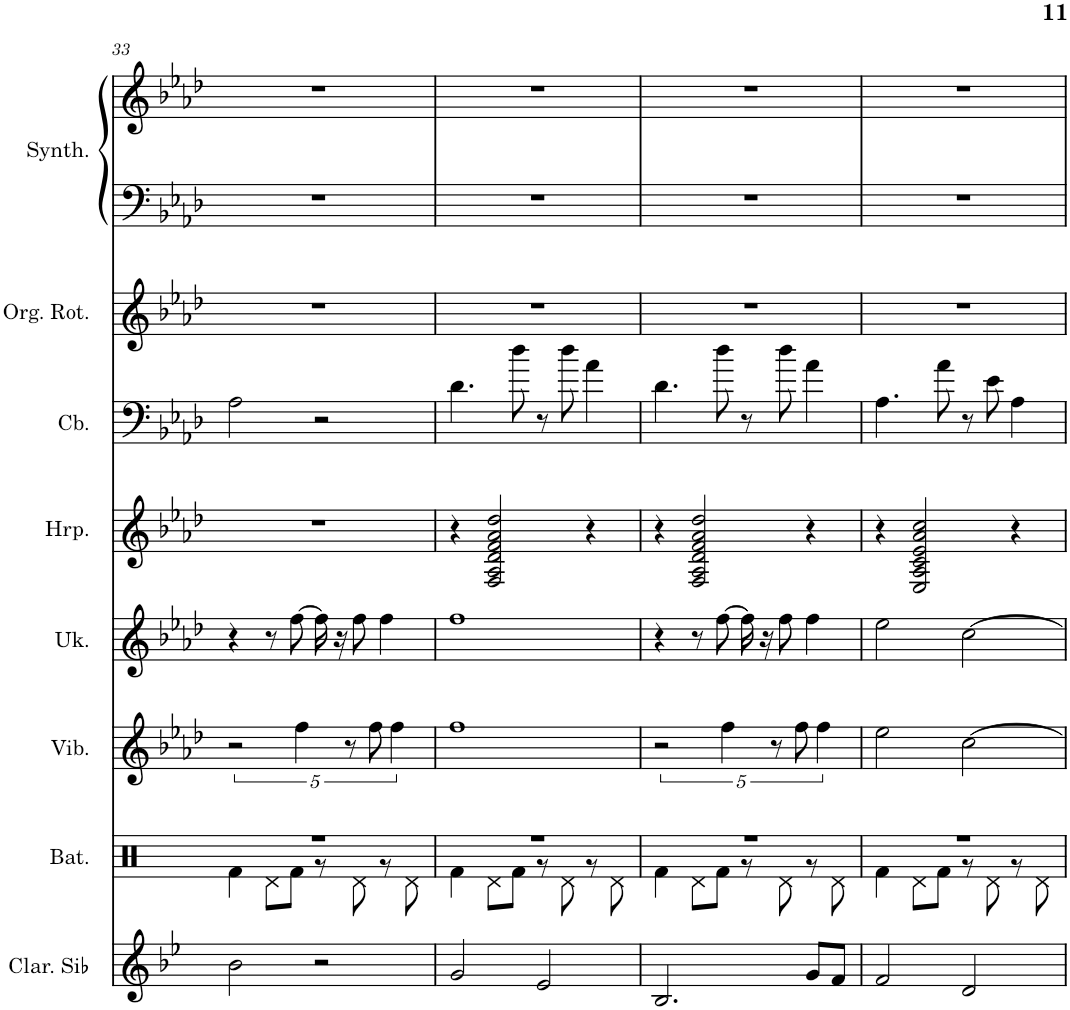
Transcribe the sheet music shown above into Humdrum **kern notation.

**kern	**kern	**kern	**kern	**kern	**kern	**kern	**kern	**kern
*part8	*part7	*part6	*part5	*part4	*part3	*part2	*part1	*part1
*staff9	*staff8	*staff7	*staff6	*staff5	*staff4	*staff3	*staff2	*staff1
*I"Clarinette en Sib	*I"Batterie	*I"Vibraphone, Vibraphone	*I"Ukulélé, Acoustic Guitar (nylon)	*I"Harpe	*I"Contrebasse, Acoustic Bass	*I"Orgue rotatif, Rock Organ	*I"Synthétiseur d'instruments à cordes, Synth Strings 2	*
*I'Clar. Sib	*I'Bat.	*I'Vib.	*I'Uk.	*I'Hrp.	*I'Cb.	*I'Org. Rot.	*I'Synth.	*
!!LO:PB:g=z
*clefG2	*clefX	*clefG2	*clefG2	*clefG2	*clefF4	*clefG2	*clefF4	*clefG2
*Trd1c2	*	*	*	*	*Trd7c12	*	*	*
*k[b-e-]	*k[]	*k[b-e-a-d-]	*k[b-e-a-d-]	*k[b-e-a-d-]	*k[b-e-a-d-]	*k[b-e-a-d-]	*k[b-e-a-d-]	*k[b-e-a-d-]
*M4/4	*M4/4	*M4/4	*M4/4	*M4/4	*M4/4	*M4/4	*M4/4	*M4/4
=33	=33	=33	=33	=33	=33	=33	=33	=33
*	*^	*	*	*	*	*	*	*
2b-\	1r	4Rf\	5%2r	4r	1r	2A-\	1r	1r	1r
.	.	8Rd\L	.	8r	.	.	.	.	.
.	.	8Rf\J	.	[8ff\	.	.	.	.	.
.	.	.	5ff\	.	.	.	.	.	.
2r	.	8r	.	16ff\]	.	2r	.	.	.
.	.	.	.	16r	.	.	.	.	.
.	.	.	10r	.	.	.	.	.	.
.	.	8Rd\	.	8ff\	.	.	.	.	.
.	.	.	10ff\	.	.	.	.	.	.
.	.	8r	.	4ff\	.	.	.	.	.
.	.	.	5ff\	.	.	.	.	.	.
.	.	8Rd\	.	.	.	.	.	.	.
=34	=34	=34	=34	=34	=34	=34	=34	=34	=34
2g/	1r	4Rf\	1ff	1ff	4r	4.d-\	1r	1r	1r
.	.	8Rd\L	.	.	2F/ 2A-/ 2d-/ 2f/ 2a-/ 2dd-/	.	.	.	.
.	.	8Rf\J	.	.	.	8dd-\	.	.	.
2e-/	.	8r	.	.	.	8r	.	.	.
.	.	8Rd\	.	.	.	8dd-\	.	.	.
.	.	8r	.	.	4r	4a-\	.	.	.
.	.	8Rd\	.	.	.	.	.	.	.
=35	=35	=35	=35	=35	=35	=35	=35	=35	=35
2.B-/	1r	4Rf\	5%2r	4r	4r	4.d-\	1r	1r	1r
.	.	8Rd\L	.	8r	2F/ 2A-/ 2d-/ 2f/ 2a-/ 2dd-/	.	.	.	.
.	.	8Rf\J	.	[8ff\	.	8dd-\	.	.	.
.	.	.	5ff\	.	.	.	.	.	.
.	.	8r	.	16ff\]	.	8r	.	.	.
.	.	.	.	16r	.	.	.	.	.
.	.	.	10r	.	.	.	.	.	.
.	.	8Rd\	.	8ff\	.	8dd-\	.	.	.
.	.	.	10ff\	.	.	.	.	.	.
8g/L	.	8r	.	4ff\	4r	4a-\	.	.	.
.	.	.	5ff\	.	.	.	.	.	.
8f/J	.	8Rd\	.	.	.	.	.	.	.
=36	=36	=36	=36	=36	=36	=36	=36	=36	=36
2f/	1r	4Rf\	2ee-\	2ee-\	4r	4.A-\	1r	1r	1r
.	.	8Rd\L	.	.	2E-/ 2A-/ 2c/ 2e-/ 2a-/ 2cc/	.	.	.	.
.	.	8Rf\J	.	.	.	8a-\	.	.	.
2d/	.	8r	[2cc\	[2cc\	.	8r	.	.	.
.	.	8Rd\	.	.	.	8e-\	.	.	.
.	.	8r	.	.	4r	4A-\	.	.	.
.	.	8Rd\	.	.	.	.	.	.	.
*	*v	*v	*	*	*	*	*	*	*
=	=	=	=	=	=	=	=	=
*-	*-	*-	*-	*-	*-	*-	*-	*-
